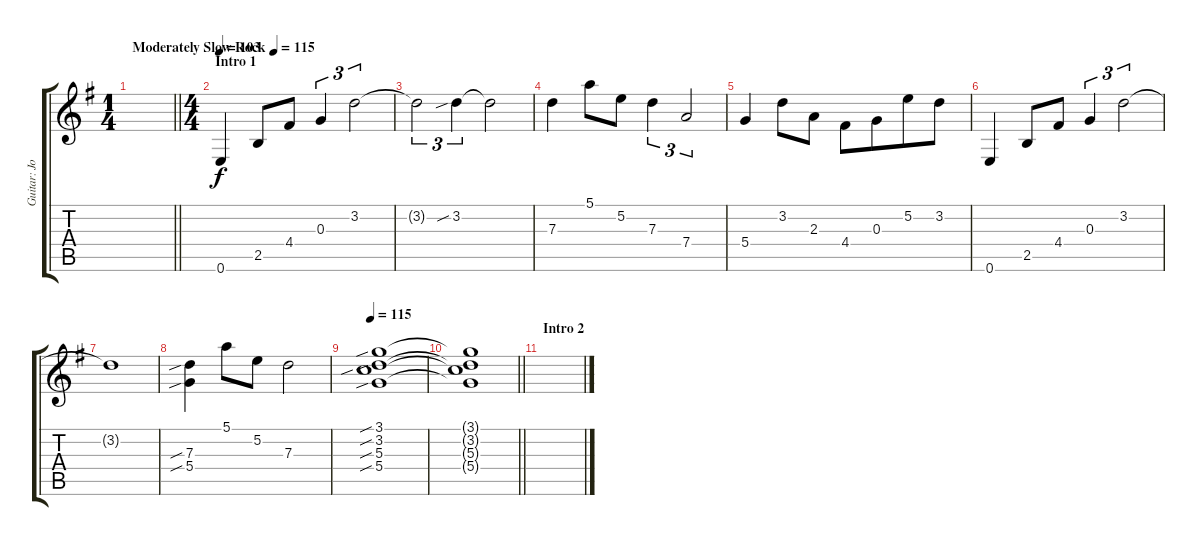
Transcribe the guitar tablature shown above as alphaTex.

\track ("Guitar: John" "Guitar: Jo") {instrument electricguitarclean}
\staff {score tabs}
\tuning (E4 B3 G3 D3 A2 E2) {hide}
\ts (1 4)
\tempo (115 "Moderately Slow Rock")
\clef g2
\barLineRight lightlight
\ks g
|
\ts (4 4)
\section ("" "Intro 1")
\tempo 103
0.6.4 2.5.8 4.4.8 0.3.4{tu (3 2)} 3.2.2{tu (3 2)} |
3.2{t}.2{tu (3 2)} 3.2{sib}.4{tu (3 2)} 3.2{t}.2 |
7.3.4 5.1.8 5.2.8 7.3.4{tu (3 2)} 7.4.2{tu (3 2)} |
5.4.4 3.2.8 2.3.8 4.4.8 0.3.8{beam merge} 5.2.8 3.2.8 |
0.6.4 2.5.8 4.4.8 0.3.4{tu (3 2)} 3.2.2{tu (3 2)} |
3.2{t}.1 |
(7.3{sib} 5.4{sib}).4 5.1.8 5.2.8 7.3.2 |
\tempo 115
(3.1{sib} 3.2{sib} 5.3{sib} 5.4{sib}).1 |
\barLineRight lightlight
(3.1{t} 3.2{t} 5.3{t} 5.4{t}).1 |
\section ("" "Intro 2")
